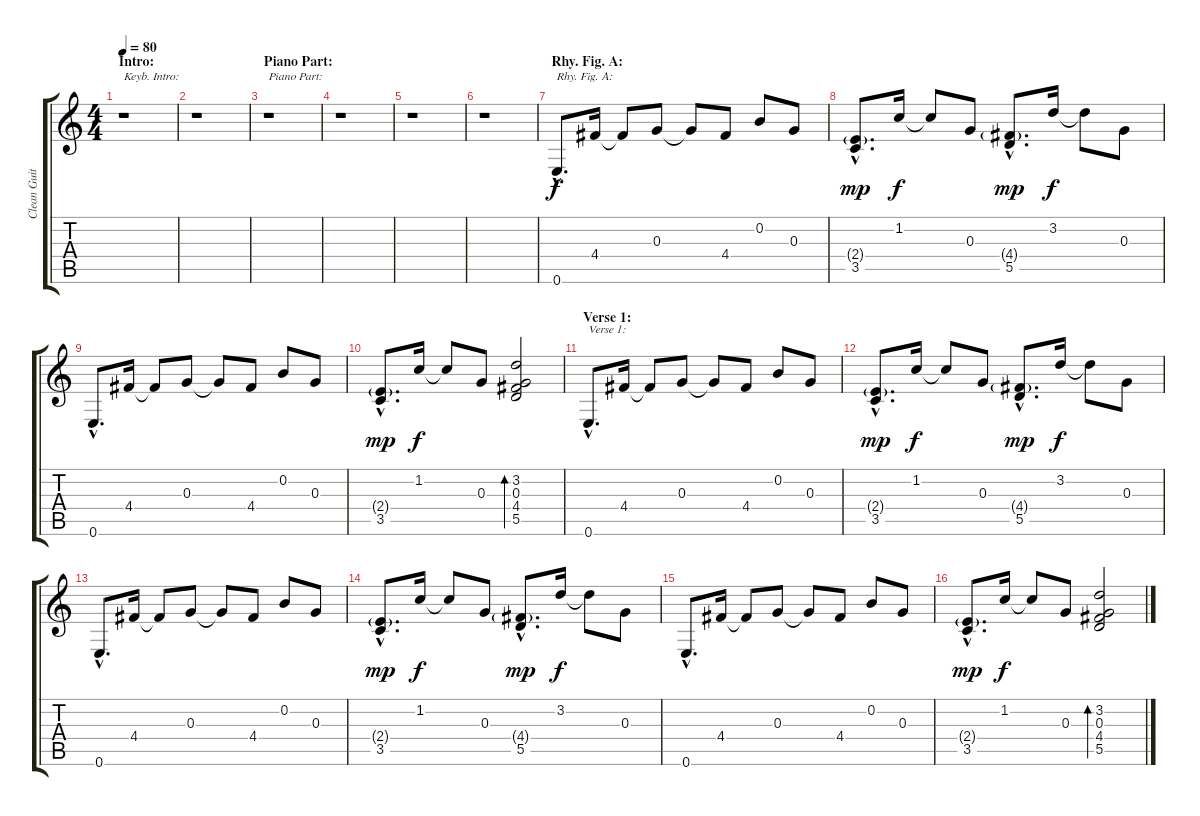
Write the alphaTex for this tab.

\track ("Clean Guitar" "Clean Guit") {instrument acousticguitarsteel}
\staff {score tabs}
\tuning (E4 B3 G3 D3 A2 E2) {hide}
\ts (4 4)
\section ("" "Intro:")
\tempo 80
\clef g2
\ks c
r.1{txt "Keyb. Intro:" dy f instrument acousticguitarsteel} |
r.1 |
\section ("" "Piano Part:")
r.1{txt "Piano Part:"} |
r.1 |
r.1 |
r.1 |
\section ("" "Rhy. Fig. A:")
0.6{hac}.8{d txt "Rhy. Fig. A:"} 4.4.16 4.4{t}.8 0.3.8 0.3{t}.8 4.4.8 0.2.8 0.3.8 |
(2.4{g hac} 3.5{hac}).8{d dy mp} 1.2.16{dy f} 1.2{t}.8 0.3.8 (4.4{g hac} 5.5{hac}).8{d dy mp} 3.2.16{dy f} 3.2{t}.8 0.3.8 |
0.6{hac}.8{d} 4.4.16 4.4{t}.8 0.3.8 0.3{t}.8 4.4.8 0.2.8 0.3.8 |
(2.4{g hac} 3.5{hac}).8{d dy mp} 1.2.16{dy f} 1.2{t}.8 0.3.8 (3.2 0.3 4.4 5.5).2{bd 120} |
\section ("" "Verse 1:")
0.6{hac}.8{d txt "Verse 1:"} 4.4.16 4.4{t}.8 0.3.8 0.3{t}.8 4.4.8 0.2.8 0.3.8 |
(2.4{g hac} 3.5{hac}).8{d dy mp} 1.2.16{dy f} 1.2{t}.8 0.3.8 (4.4{g hac} 5.5{hac}).8{d dy mp} 3.2.16{dy f} 3.2{t}.8 0.3.8 |
0.6{hac}.8{d} 4.4.16 4.4{t}.8 0.3.8 0.3{t}.8 4.4.8 0.2.8 0.3.8 |
(2.4{g hac} 3.5{hac}).8{d dy mp} 1.2.16{dy f} 1.2{t}.8 0.3.8 (4.4{g hac} 5.5{hac}).8{d dy mp} 3.2.16{dy f} 3.2{t}.8 0.3.8 |
0.6{hac}.8{d} 4.4.16 4.4{t}.8 0.3.8 0.3{t}.8 4.4.8 0.2.8 0.3.8 |
(2.4{g hac} 3.5{hac}).8{d dy mp} 1.2.16{dy f} 1.2{t}.8 0.3.8 (3.2 0.3 4.4 5.5).2{bd 120}
